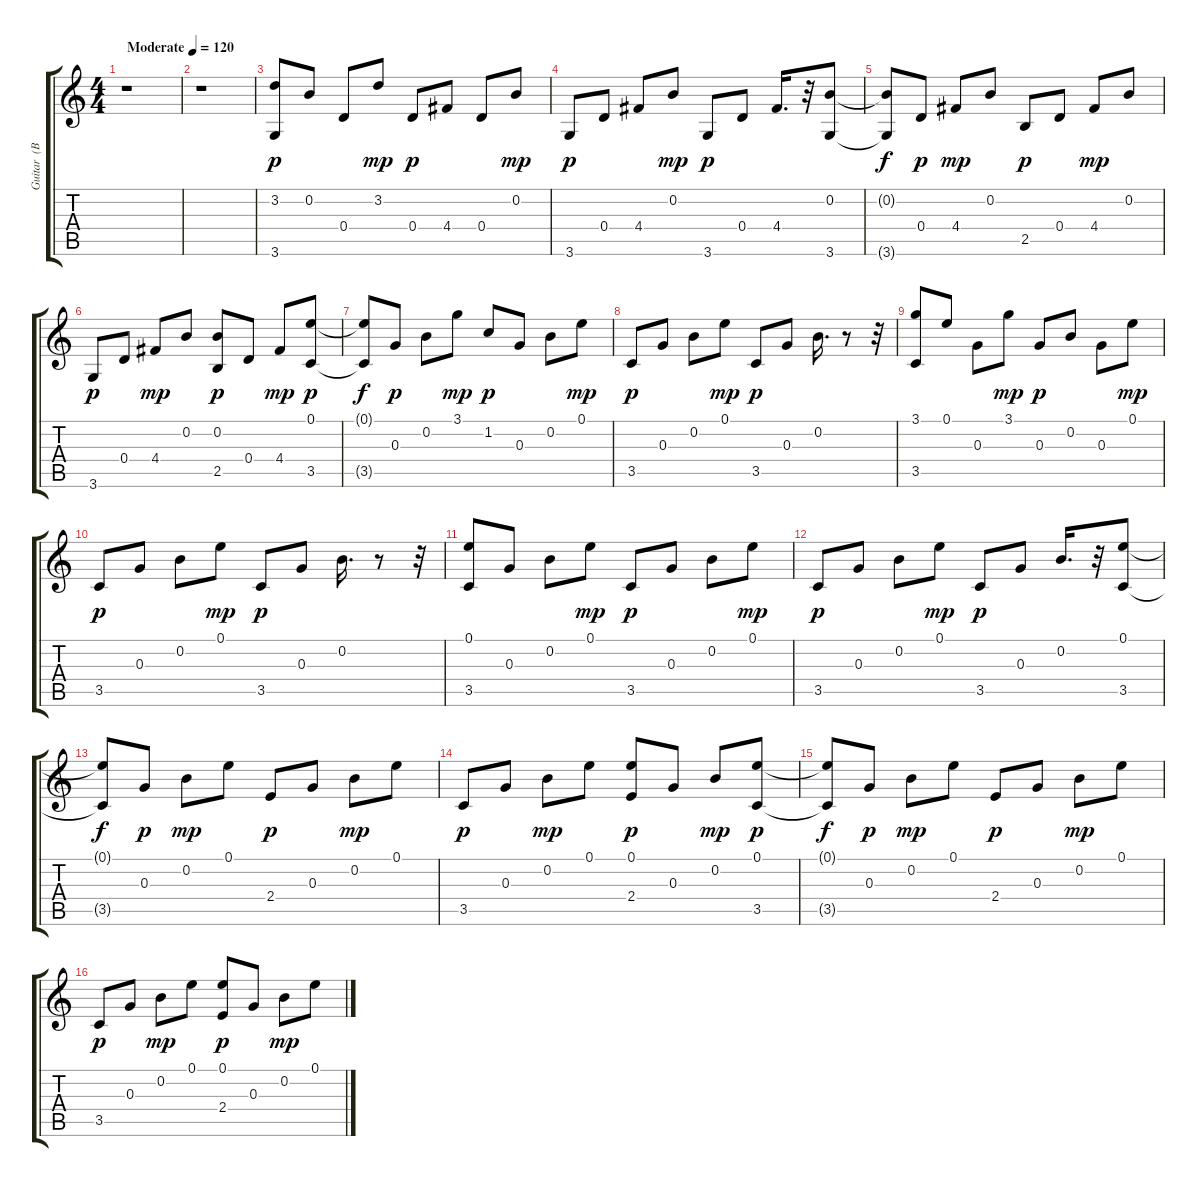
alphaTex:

\track ("Guitar  (BB)" "Guitar  (B") {instrument electricguitarmuted}
\staff {score tabs}
\tuning (E4 B3 G3 D3 A2 E2) {hide}
\ts (4 4)
\tempo (120 "Moderate")
\clef g2
\ks c
r.1{dy p instrument electricguitarmuted} |
r.1 |
(3.2 3.6).8 0.2.8 0.4.8 3.2.8{dy mp} 0.4.8{dy p} 4.4.8 0.4.8 0.2.8{dy mp} |
3.6.8{dy p} 0.4.8 4.4.8 0.2.8{dy mp} 3.6.8{dy p} 0.4.8 4.4.16{d} r.32 (0.2 3.6).8 |
(0.2{t} 3.6{t}).8{dy f} 0.4.8{dy p} 4.4.8{dy mp} 0.2.8 2.5.8{dy p} 0.4.8 4.4.8{dy mp} 0.2.8 |
3.6.8{dy p} 0.4.8 4.4.8{dy mp} 0.2.8 (0.2 2.5).8{dy p} 0.4.8 4.4.8{dy mp} (0.1 3.5).8{dy p} |
(0.1{t} 3.5{t}).8{dy f} 0.3.8{dy p} 0.2.8 3.1.8{dy mp} 1.2.8{dy p} 0.3.8 0.2.8 0.1.8{dy mp} |
3.5.8{dy p} 0.3.8 0.2.8 0.1.8{dy mp} 3.5.8{dy p} 0.3.8 0.2.16{d} r.8 r.32 |
(3.1 3.5).8 0.1.8 0.3.8 3.1.8{dy mp} 0.3.8{dy p} 0.2.8 0.3.8 0.1.8{dy mp} |
3.5.8{dy p} 0.3.8 0.2.8 0.1.8{dy mp} 3.5.8{dy p} 0.3.8 0.2.16{d} r.8 r.32 |
(0.1 3.5).8 0.3.8 0.2.8 0.1.8{dy mp} 3.5.8{dy p} 0.3.8 0.2.8 0.1.8{dy mp} |
3.5.8{dy p} 0.3.8 0.2.8 0.1.8{dy mp} 3.5.8{dy p} 0.3.8 0.2.16{d} r.32 (0.1 3.5).8 |
(0.1{t} 3.5{t}).8{dy f} 0.3.8{dy p} 0.2.8{dy mp} 0.1.8 2.4.8{dy p} 0.3.8 0.2.8{dy mp} 0.1.8 |
3.5.8{dy p} 0.3.8 0.2.8{dy mp} 0.1.8 (0.1 2.4).8{dy p} 0.3.8 0.2.8{dy mp} (0.1 3.5).8{dy p} |
(0.1{t} 3.5{t}).8{dy f} 0.3.8{dy p} 0.2.8{dy mp} 0.1.8 2.4.8{dy p} 0.3.8 0.2.8{dy mp} 0.1.8 |
3.5.8{dy p} 0.3.8 0.2.8{dy mp} 0.1.8 (0.1 2.4).8{dy p} 0.3.8 0.2.8{dy mp} 0.1.8
